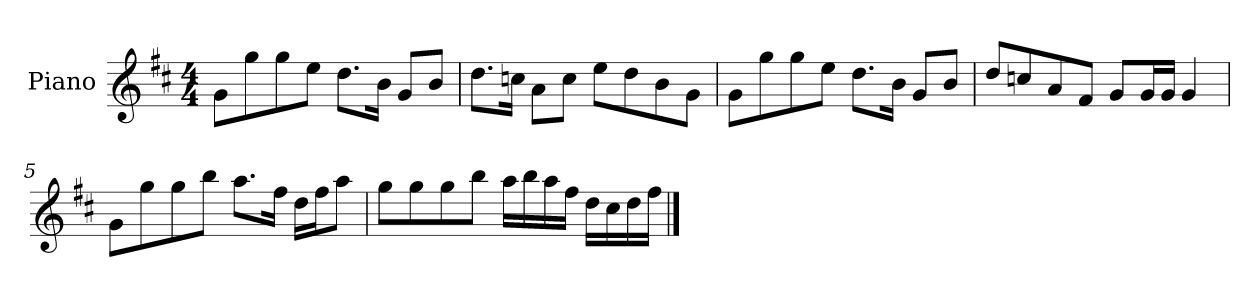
**kern
*part1
*staff1
*I"Piano
*I'P-no
*clefG2
*k[f#c#]
*M4/4
*MM90
=1
8g\L
8gg\
8gg\
8ee\J
8.dd\L
16b\Jk
8g/L
8b/J
=2
8.dd\L
16ccn\Jk
8a\L
8cc\J
8ee\L
8dd\
8b\
8g\J
=3
8g\L
8gg\
8gg\
8ee\J
8.dd\L
16b\Jk
8g/L
8b/J
=4
8dd/L
8ccn/
8a/
8f#/J
8g/L
16g/L
16g/JJ
4g/
!!LO:LB:g=z
=5
8g\L
8gg\
8gg\
8bb\J
8.aa\L
16ff#\Jk
16dd\LL
16ff#\J
8aa\J
=6
8gg\L
8gg\
8gg\
8bb\J
16aa\LL
16bb\
16aa\
16ff#\JJ
16dd\LL
16cc#\
16dd\
16ff#\JJ
==
*-
